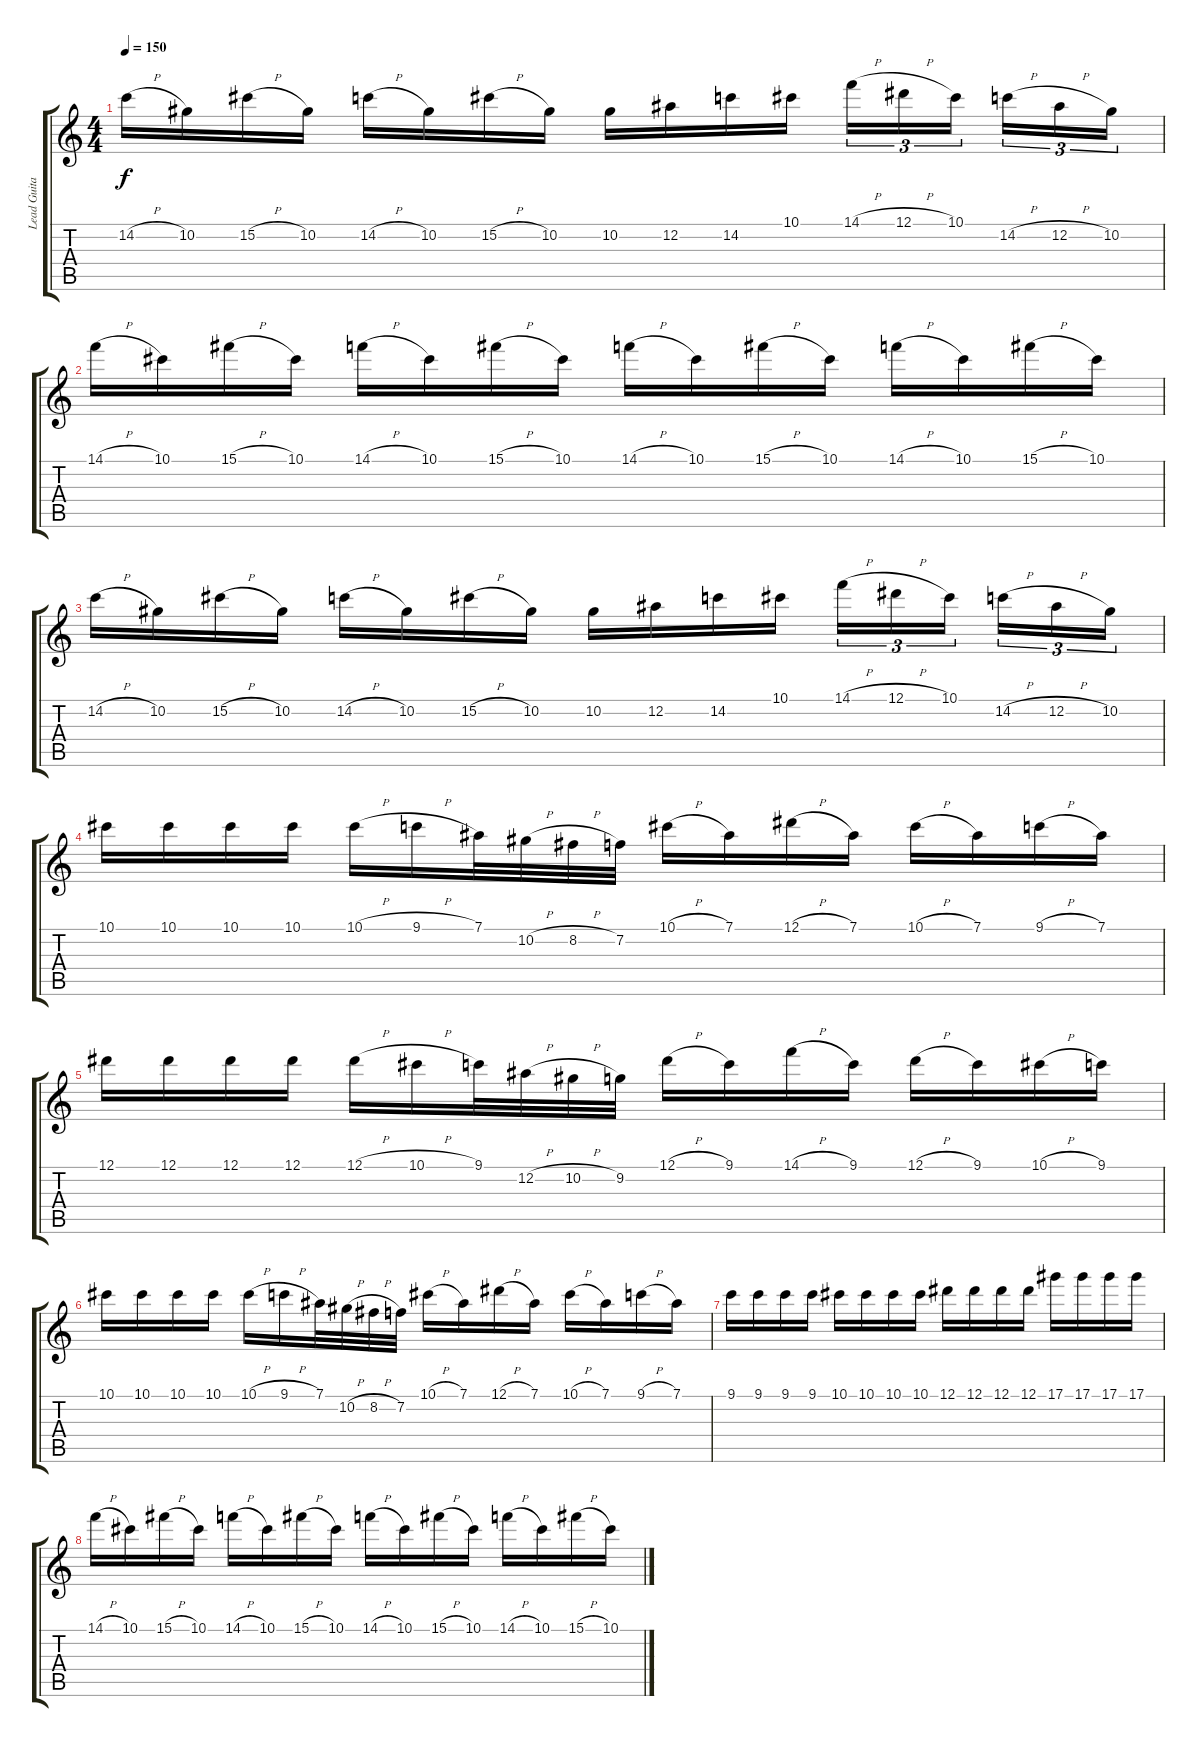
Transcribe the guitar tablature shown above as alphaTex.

\track ("Lead Guitar II" "Lead Guita") {instrument overdrivenguitar}
\staff {score tabs}
\tuning (Eb4 Bb3 Gb3 Db3 Ab2 Eb2) {hide}
\ts (4 4)
\tempo 150
\clef g2
\ks c
14.2{h}.16{dy f} 10.2.16 15.2{h}.16 10.2.16 14.2{h}.16 10.2.16 15.2{h}.16 10.2.16 10.2.16 12.2.16 14.2.16 10.1.16 14.1{h}.16{tu (3 2)} 12.1{h}.16{tu (3 2)} 10.1.16{tu (3 2)} 14.2{h}.16{tu (3 2)} 12.2{h}.16{tu (3 2)} 10.2.16{tu (3 2)} |
14.1{h}.16 10.1.16 15.1{h}.16 10.1.16 14.1{h}.16 10.1.16 15.1{h}.16 10.1.16 14.1{h}.16 10.1.16 15.1{h}.16 10.1.16 14.1{h}.16 10.1.16 15.1{h}.16 10.1.16 |
14.2{h}.16 10.2.16 15.2{h}.16 10.2.16 14.2{h}.16 10.2.16 15.2{h}.16 10.2.16 10.2.16 12.2.16 14.2.16 10.1.16 14.1{h}.16{tu (3 2)} 12.1{h}.16{tu (3 2)} 10.1.16{tu (3 2)} 14.2{h}.16{tu (3 2)} 12.2{h}.16{tu (3 2)} 10.2.16{tu (3 2)} |
10.1.16 10.1.16 10.1.16 10.1.16 10.1{h}.16 9.1{h}.16 7.1.32 10.2{h}.32 8.2{h}.32 7.2.32 10.1{h}.16 7.1.16 12.1{h}.16 7.1.16 10.1{h}.16 7.1.16 9.1{h}.16 7.1.16 |
12.1.16 12.1.16 12.1.16 12.1.16 12.1{h}.16 10.1{h}.16 9.1.32 12.2{h}.32 10.2{h}.32 9.2.32 12.1{h}.16 9.1.16 14.1{h}.16 9.1.16 12.1{h}.16 9.1.16 10.1{h}.16 9.1.16 |
10.1.16 10.1.16 10.1.16 10.1.16 10.1{h}.16 9.1{h}.16 7.1.32 10.2{h}.32 8.2{h}.32 7.2.32 10.1{h}.16 7.1.16 12.1{h}.16 7.1.16 10.1{h}.16 7.1.16 9.1{h}.16 7.1.16 |
9.1.16 9.1.16 9.1.16 9.1.16 10.1.16 10.1.16 10.1.16 10.1.16 12.1.16 12.1.16 12.1.16 12.1.16 17.1.16 17.1.16 17.1.16 17.1.16 |
14.1{h}.16 10.1.16 15.1{h}.16 10.1.16 14.1{h}.16 10.1.16 15.1{h}.16 10.1.16 14.1{h}.16 10.1.16 15.1{h}.16 10.1.16 14.1{h}.16 10.1.16 15.1{h}.16 10.1.16
